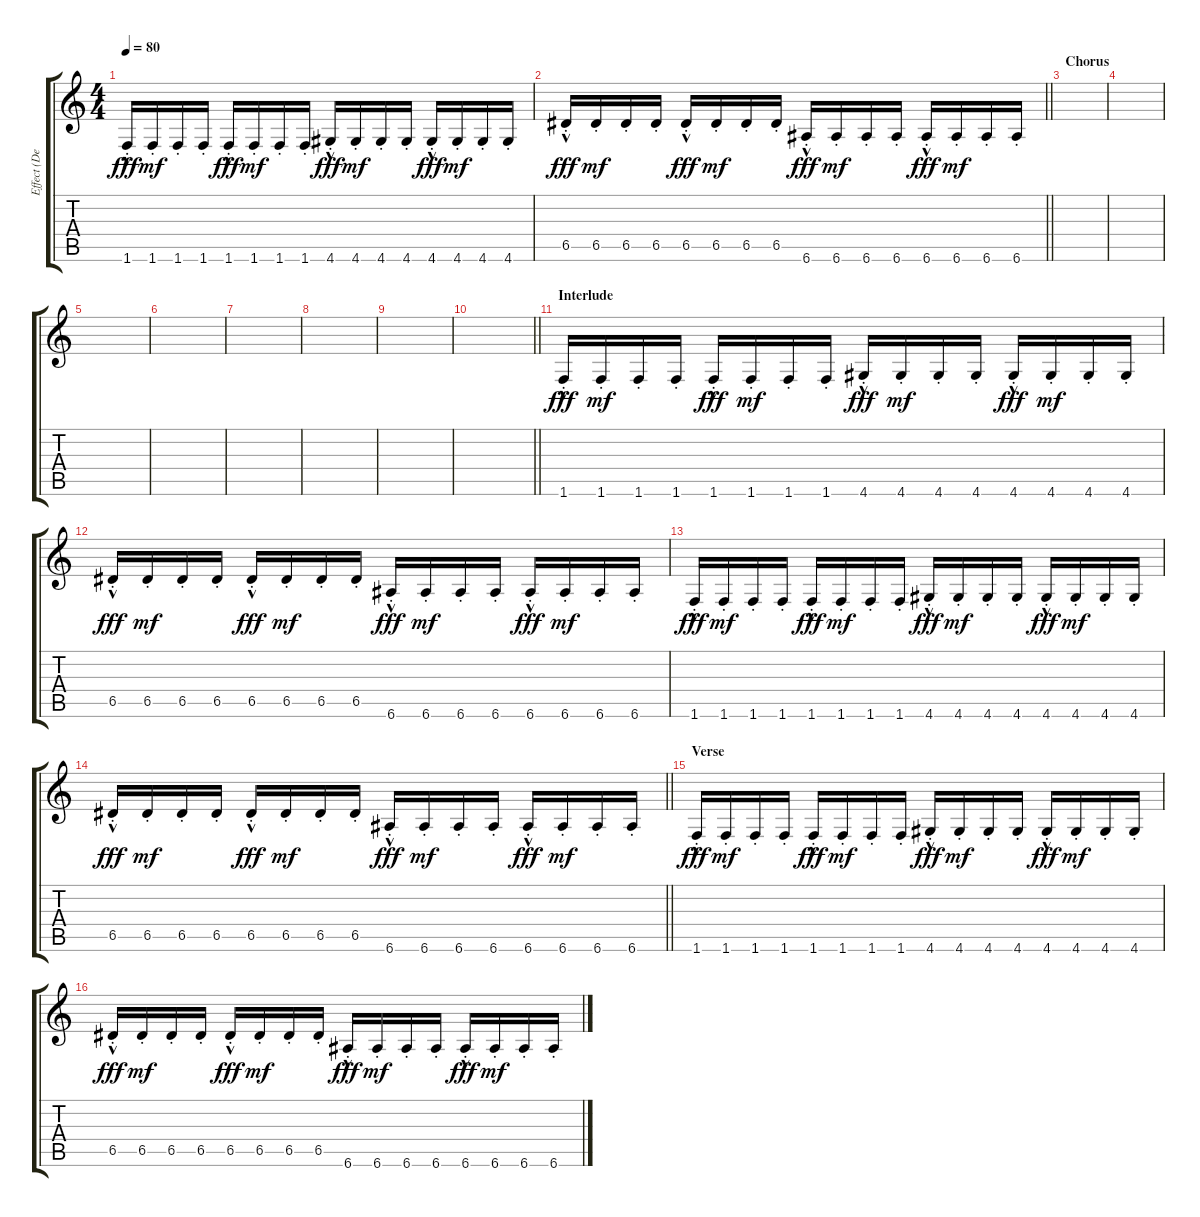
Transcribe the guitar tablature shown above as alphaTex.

\track ("Effect (Delay/Wah Wah)" "Effect (De") {instrument overdrivenguitar}
\staff {score tabs}
\tuning (E4 B3 G3 D3 A2 E2) {hide}
\ts (4 4)
\tempo 80
\clef g2
\ks c
1.6{hac st}.16{dy fff} 1.6{st}.16{dy mf} 1.6{st}.16 1.6{st}.16 1.6{hac st}.16{dy fff} 1.6{st}.16{dy mf} 1.6{st}.16 1.6{st}.16 4.6{hac st}.16{dy fff} 4.6{st}.16{dy mf} 4.6{st}.16 4.6{st}.16 4.6{hac st}.16{dy fff} 4.6{st}.16{dy mf} 4.6{st}.16 4.6{st}.16 |
\barLineRight lightlight
6.5{hac st}.16{dy fff} 6.5{st}.16{dy mf} 6.5{st}.16 6.5{st}.16 6.5{hac st}.16{dy fff} 6.5{st}.16{dy mf} 6.5{st}.16 6.5{st}.16 6.6{hac st}.16{dy fff} 6.6{st}.16{dy mf} 6.6{st}.16 6.6{st}.16 6.6{hac st}.16{dy fff} 6.6{st}.16{dy mf} 6.6{st}.16 6.6{st}.16 |
\section ("" "Chorus")
|
|
|
|
|
|
|
\barLineRight lightlight
|
\section ("" "Interlude")
1.6{hac st}.16{dy fff} 1.6{st}.16{dy mf} 1.6{st}.16 1.6{st}.16 1.6{hac st}.16{dy fff} 1.6{st}.16{dy mf} 1.6{st}.16 1.6{st}.16 4.6{hac st}.16{dy fff} 4.6{st}.16{dy mf} 4.6{st}.16 4.6{st}.16 4.6{hac st}.16{dy fff} 4.6{st}.16{dy mf} 4.6{st}.16 4.6{st}.16 |
6.5{hac st}.16{dy fff} 6.5{st}.16{dy mf} 6.5{st}.16 6.5{st}.16 6.5{hac st}.16{dy fff} 6.5{st}.16{dy mf} 6.5{st}.16 6.5{st}.16 6.6{hac st}.16{dy fff} 6.6{st}.16{dy mf} 6.6{st}.16 6.6{st}.16 6.6{hac st}.16{dy fff} 6.6{st}.16{dy mf} 6.6{st}.16 6.6{st}.16 |
1.6{hac st}.16{dy fff} 1.6{st}.16{dy mf} 1.6{st}.16 1.6{st}.16 1.6{hac st}.16{dy fff} 1.6{st}.16{dy mf} 1.6{st}.16 1.6{st}.16 4.6{hac st}.16{dy fff} 4.6{st}.16{dy mf} 4.6{st}.16 4.6{st}.16 4.6{hac st}.16{dy fff} 4.6{st}.16{dy mf} 4.6{st}.16 4.6{st}.16 |
\barLineRight lightlight
6.5{hac st}.16{dy fff} 6.5{st}.16{dy mf} 6.5{st}.16 6.5{st}.16 6.5{hac st}.16{dy fff} 6.5{st}.16{dy mf} 6.5{st}.16 6.5{st}.16 6.6{hac st}.16{dy fff} 6.6{st}.16{dy mf} 6.6{st}.16 6.6{st}.16 6.6{hac st}.16{dy fff} 6.6{st}.16{dy mf} 6.6{st}.16 6.6{st}.16 |
\section ("" "Verse")
1.6{hac st}.16{dy fff} 1.6{st}.16{dy mf} 1.6{st}.16 1.6{st}.16 1.6{hac st}.16{dy fff} 1.6{st}.16{dy mf} 1.6{st}.16 1.6{st}.16 4.6{hac st}.16{dy fff} 4.6{st}.16{dy mf} 4.6{st}.16 4.6{st}.16 4.6{hac st}.16{dy fff} 4.6{st}.16{dy mf} 4.6{st}.16 4.6{st}.16 |
6.5{hac st}.16{dy fff} 6.5{st}.16{dy mf} 6.5{st}.16 6.5{st}.16 6.5{hac st}.16{dy fff} 6.5{st}.16{dy mf} 6.5{st}.16 6.5{st}.16 6.6{hac st}.16{dy fff} 6.6{st}.16{dy mf} 6.6{st}.16 6.6{st}.16 6.6{hac st}.16{dy fff} 6.6{st}.16{dy mf} 6.6{st}.16 6.6{st}.16
